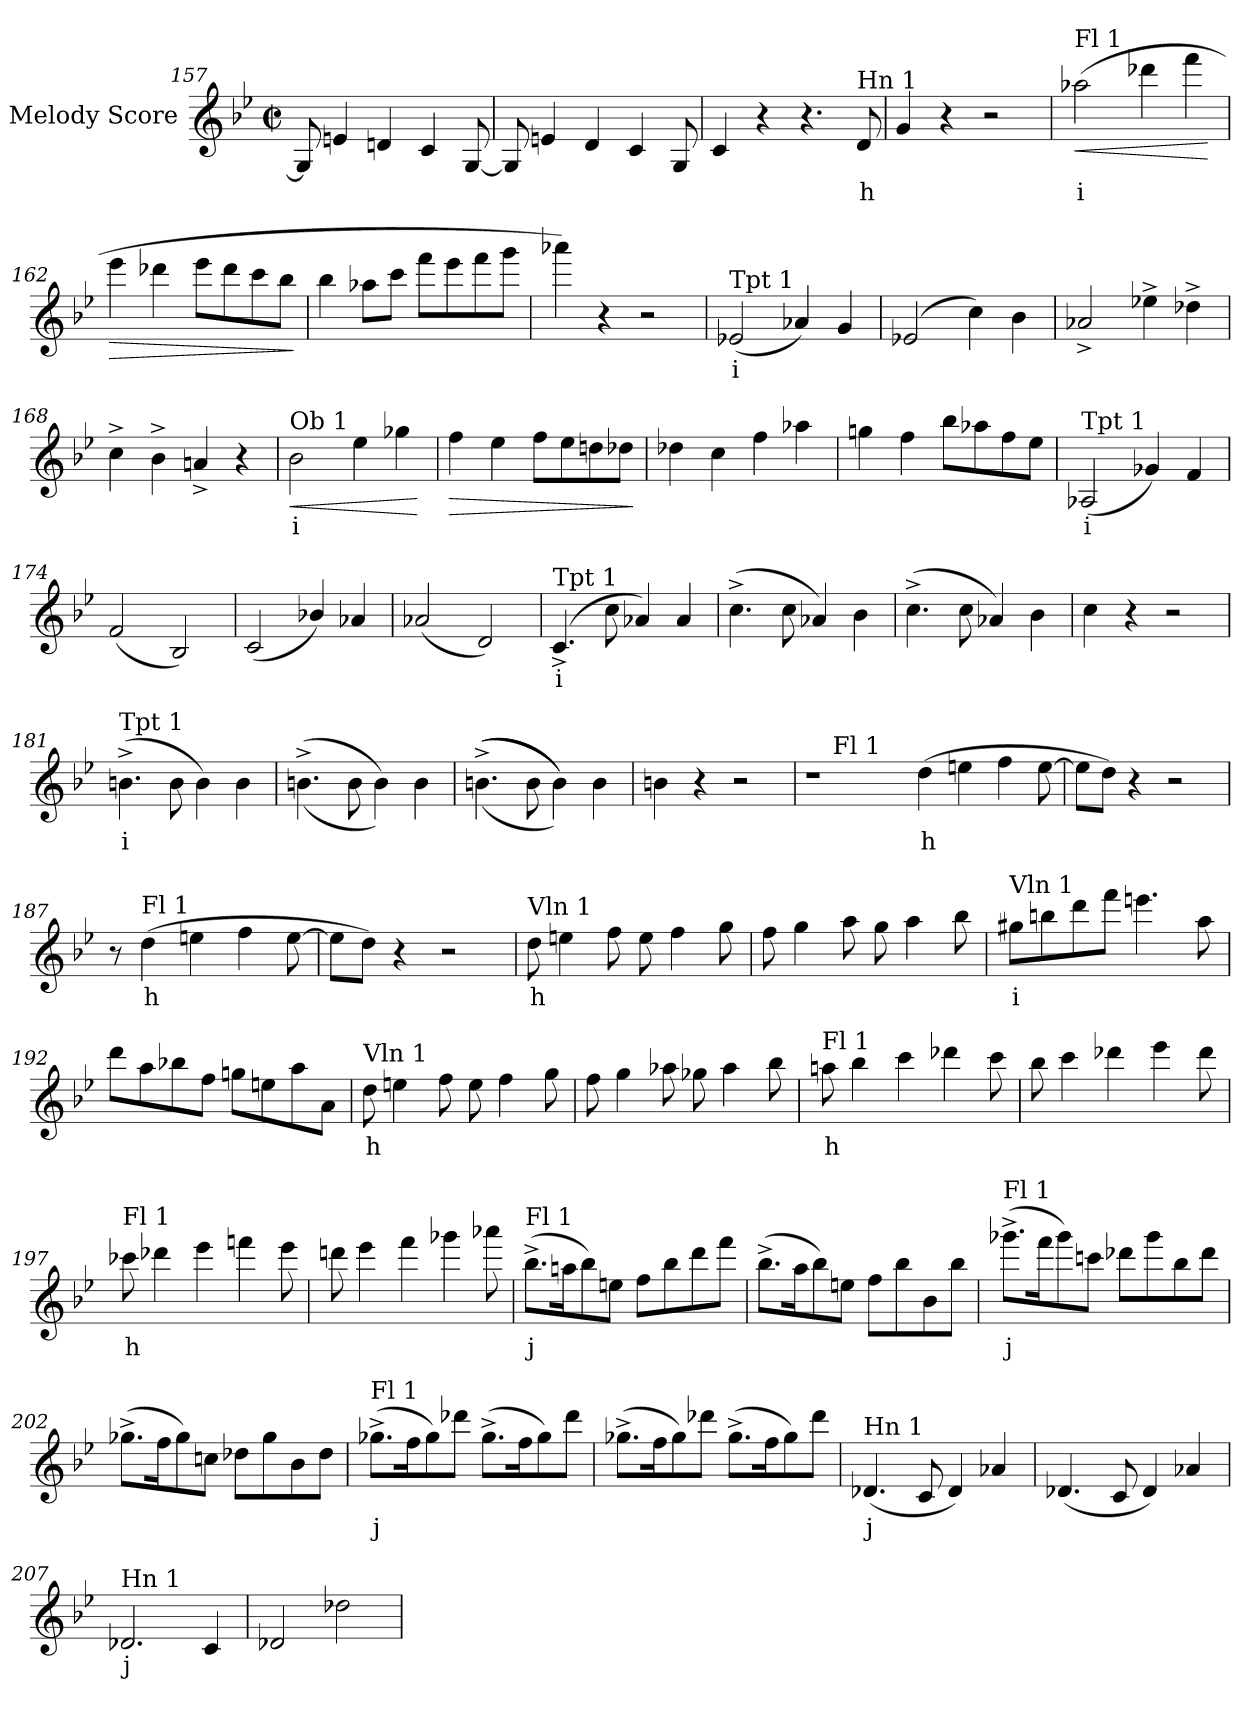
**kern	**text	**dynam
*part1	*part1	*part1
*staff1	*staff1	*staff1
*I"Melody Score	*	*
*clefG2	*	*
*k[b-e-]	*	*
*M2/2	*	*
*met(c|)	*	*
=157	=157	=157
8G/]	.	.
4en/	.	.
4dn/	.	.
4c/	.	.
[8G/	.	.
=158	=158	=158
8G/]	.	.
4en/	.	.
4d/	.	.
4c/	.	.
8G/	.	.
=159	=159	=159
4c/	.	.
4r	.	.
4.r	.	.
!LO:TX:a:t=Hn 1	!	!
!	!LO:LY:b:color=#FF0000	!
8d/	h	.
=160	=160	=160
4g/	.	.
4r	.	.
2r	.	.
=161	=161	=161
!LO:TX:a:t=Fl 1	!	!
!	!LO:LY:b:color=#FF0000	!LO:HP:b
(2aa-X\	i	<
4ddd-X\	.	.
4fff\	.	.
.	.	[
=162	=162	=162
!	!	!LO:HP:b
4eee-\	.	>
4ddd-X\	.	.
8eee-\L	.	.
8ddd-\	.	.
8ccc\	.	.
8bb-\J	.	.
.	.	]
=163	=163	=163
4bb-\	.	.
8aa-X\L	.	.
8ccc\J	.	.
8fff\L	.	.
8eee-\	.	.
8fff\	.	.
8ggg\J	.	.
=164	=164	=164
4aaa-X\)	.	.
4r	.	.
2r	.	.
=165	=165	=165
!LO:TX:a:t=Tpt 1	!	!
!	!LO:LY:b:color=#FF0000	!
(2e-X/	i	.
4a-X/)	.	.
4g/	.	.
=166	=166	=166
(2e-X/	.	.
4cc\)	.	.
4b-\	.	.
=167	=167	=167
2a-X^/	.	.
4ee-X^\	.	.
4dd-X^\	.	.
=168	=168	=168
4cc^\	.	.
4b-^\	.	.
4an^/	.	.
4r	.	.
=169	=169	=169
!LO:TX:a:t=Ob 1	!	!
!	!LO:LY:b:color=#FF0000	!LO:HP:b
2b-\	i	<
4ee-\	.	.
4gg-X\	.	.
.	.	[
=170	=170	=170
!	!	!LO:HP:b
4ff\	.	>
4ee-\	.	.
8ff\L	.	.
8ee-\	.	.
8ddn\	.	.
8dd-X\J	.	.
.	.	]
=171	=171	=171
4dd-X\	.	.
4cc\	.	.
4ff\	.	.
4aa-X\	.	.
=172	=172	=172
4ggn\	.	.
4ff\	.	.
8bb-\L	.	.
8aa-X\	.	.
8ff\	.	.
8ee-\J	.	.
=173	=173	=173
!LO:TX:a:t=Tpt 1	!	!
!	!LO:LY:b:color=#FF0000	!
(2A-X/	i	.
4g-X/)	.	.
4f/	.	.
=174	=174	=174
(2f/	.	.
2B-/)	.	.
=175	=175	=175
(2c/	.	.
4b-X/)	.	.
4a-X/	.	.
=176	=176	=176
(2a-X/	.	.
2d/)	.	.
=177	=177	=177
!LO:TX:a:t=Tpt 1	!	!
!	!LO:LY:b:color=#FF0000	!
(4.c^/	i	.
8cc\	.	.
4a-X/)	.	.
4a-/	.	.
=178	=178	=178
(4.cc^\	.	.
8cc\	.	.
4a-X/)	.	.
4b-\	.	.
=179	=179	=179
(4.cc^\	.	.
8cc\	.	.
4a-X/)	.	.
4b-\	.	.
=180	=180	=180
4cc\	.	.
4r	.	.
2r	.	.
=181	=181	=181
!LO:TX:a:t=Tpt 1	!	!
!	!LO:LY:b:color=#FF0000	!
(4.bn^\	i	.
8b\	.	.
4b\)	.	.
4b\	.	.
=182	=182	=182
((4.bn^\	.	.
8b\	.	.
4b\))	.	.
4b\	.	.
=183	=183	=183
(((4.bn^\	.	.
8b\	.	.
4b\)))	.	.
4b\	.	.
=184	=184	=184
4bn\	.	.
4r	.	.
2r	.	.
=185	=185	=185
*^	*	*
1r	8ryy	.	.
!	!LO:TX:a:t=Fl 1	!	!
.	1..ryy	.	.
!	!	!LO:LY:b:color=#FF0000	!
(4dd\	.	h	.
4een\	.	.	.
4ff\	.	.	.
[8ee\	.	.	.
*v	*v	*	*
=186	=186	=186
8een\L]	.	.
8dd\J)	.	.
4r	.	.
2r	.	.
=187	=187	=187
8r	.	.
!LO:TX:a:t=Fl 1	!	!
!	!LO:LY:b:color=#FF0000	!
(4dd\	h	.
4een\	.	.
4ff\	.	.
[8ee\	.	.
=188	=188	=188
8een\L]	.	.
8dd\J)	.	.
4r	.	.
2r	.	.
=189	=189	=189
!LO:TX:a:t=Vln 1	!	!
!	!LO:LY:b:color=#FF0000	!
8dd\	h	.
4een\	.	.
8ff\	.	.
8ee\	.	.
4ff\	.	.
8gg\	.	.
=190	=190	=190
8ff\	.	.
4gg\	.	.
8aa\	.	.
8gg\	.	.
4aa\	.	.
8bb-\	.	.
=191	=191	=191
!LO:TX:a:t=Vln 1	!	!
!	!LO:LY:b:color=#FF0000	!
8gg#X\L	i	.
8bbn\	.	.
8ddd\	.	.
8fff\J	.	.
4.eeen\	.	.
8aa\	.	.
=192	=192	=192
8ddd\L	.	.
8aa\	.	.
8bb-X\	.	.
8ff\J	.	.
8ggn\L	.	.
8een\	.	.
8aa\	.	.
8a\J	.	.
=193	=193	=193
!LO:TX:a:t=Vln 1	!	!
!	!LO:LY:b:color=#FF0000	!
8dd\	h	.
4een\	.	.
8ff\	.	.
8ee\	.	.
4ff\	.	.
8gg\	.	.
=194	=194	=194
8ff\	.	.
4gg\	.	.
8aa-X\	.	.
8gg-X\	.	.
4aa-\	.	.
8bb-\	.	.
=195	=195	=195
!LO:TX:a:t=Fl 1	!	!
!	!LO:LY:b:color=#FF0000	!
8aan\	h	.
4bb-\	.	.
4ccc\	.	.
4ddd-X\	.	.
8ccc\	.	.
=196	=196	=196
8bb-\	.	.
4ccc\	.	.
4ddd-X\	.	.
4eee-\	.	.
8ddd-\	.	.
=197	=197	=197
!LO:TX:a:t=Fl 1	!	!
!	!LO:LY:b:color=#FF0000	!
8ccc-X\	h	.
4ddd-X\	.	.
4eee-\	.	.
4fffn\	.	.
8eee-\	.	.
=198	=198	=198
8dddn\	.	.
4eee-\	.	.
4fff\	.	.
4ggg-X\	.	.
8aaa-X\	.	.
=199	=199	=199
!LO:TX:a:t=Fl 1	!	!
!	!LO:LY:b:color=#FF0000	!
(8.bb-^\L	j	.
16aan\K	.	.
8bb-\)	.	.
8een\J	.	.
8ff\L	.	.
8bb-\	.	.
8ddd\	.	.
8fff\J	.	.
=200	=200	=200
(8.bb-^\L	.	.
16aa\K	.	.
8bb-\)	.	.
8een\J	.	.
8ff\L	.	.
8bb-\	.	.
8b-\	.	.
8bb-\J	.	.
=201	=201	=201
!LO:TX:a:t=Fl 1	!	!
!	!LO:LY:b:color=#FF0000	!
(8.ggg-X^\L	j	.
16fff\K	.	.
8ggg-\)	.	.
8cccn\J	.	.
8ddd-X\L	.	.
8ggg-\	.	.
8bb-\	.	.
8ddd-\J	.	.
=202	=202	=202
(8.gg-X^\L	.	.
16ff\K	.	.
8gg-\)	.	.
8ccn\J	.	.
8dd-X\L	.	.
8gg-\	.	.
8b-\	.	.
8dd-\J	.	.
=203	=203	=203
!LO:TX:a:t=Fl 1	!	!
!	!LO:LY:b:color=#FF0000	!
(8.gg-X^\L	j	.
16ff\K	.	.
8gg-\)	.	.
8ddd-X\J	.	.
(8.gg-^\L	.	.
16ff\K	.	.
8gg-\)	.	.
8ddd-\J	.	.
=204	=204	=204
(8.gg-X^\L	.	.
16ff\K	.	.
8gg-\)	.	.
8ddd-X\J	.	.
(8.gg-^\L	.	.
16ff\K	.	.
8gg-\)	.	.
8ddd-\J	.	.
=205	=205	=205
!LO:TX:a:t=Hn 1	!	!
!	!LO:LY:b:color=#FF0000	!
(4.d-X/	j	.
8c/	.	.
4d-/)	.	.
4a-X/	.	.
=206	=206	=206
(4.d-X/	.	.
8c/	.	.
4d-/)	.	.
4a-X/	.	.
=207	=207	=207
!LO:TX:a:t=Hn 1	!	!
!	!LO:LY:b:color=#FF0000	!
2.d-X/	j	.
4c/	.	.
=208	=208	=208
2d-X/	.	.
2dd-X\	.	.
=	=	=
*-	*-	*-
